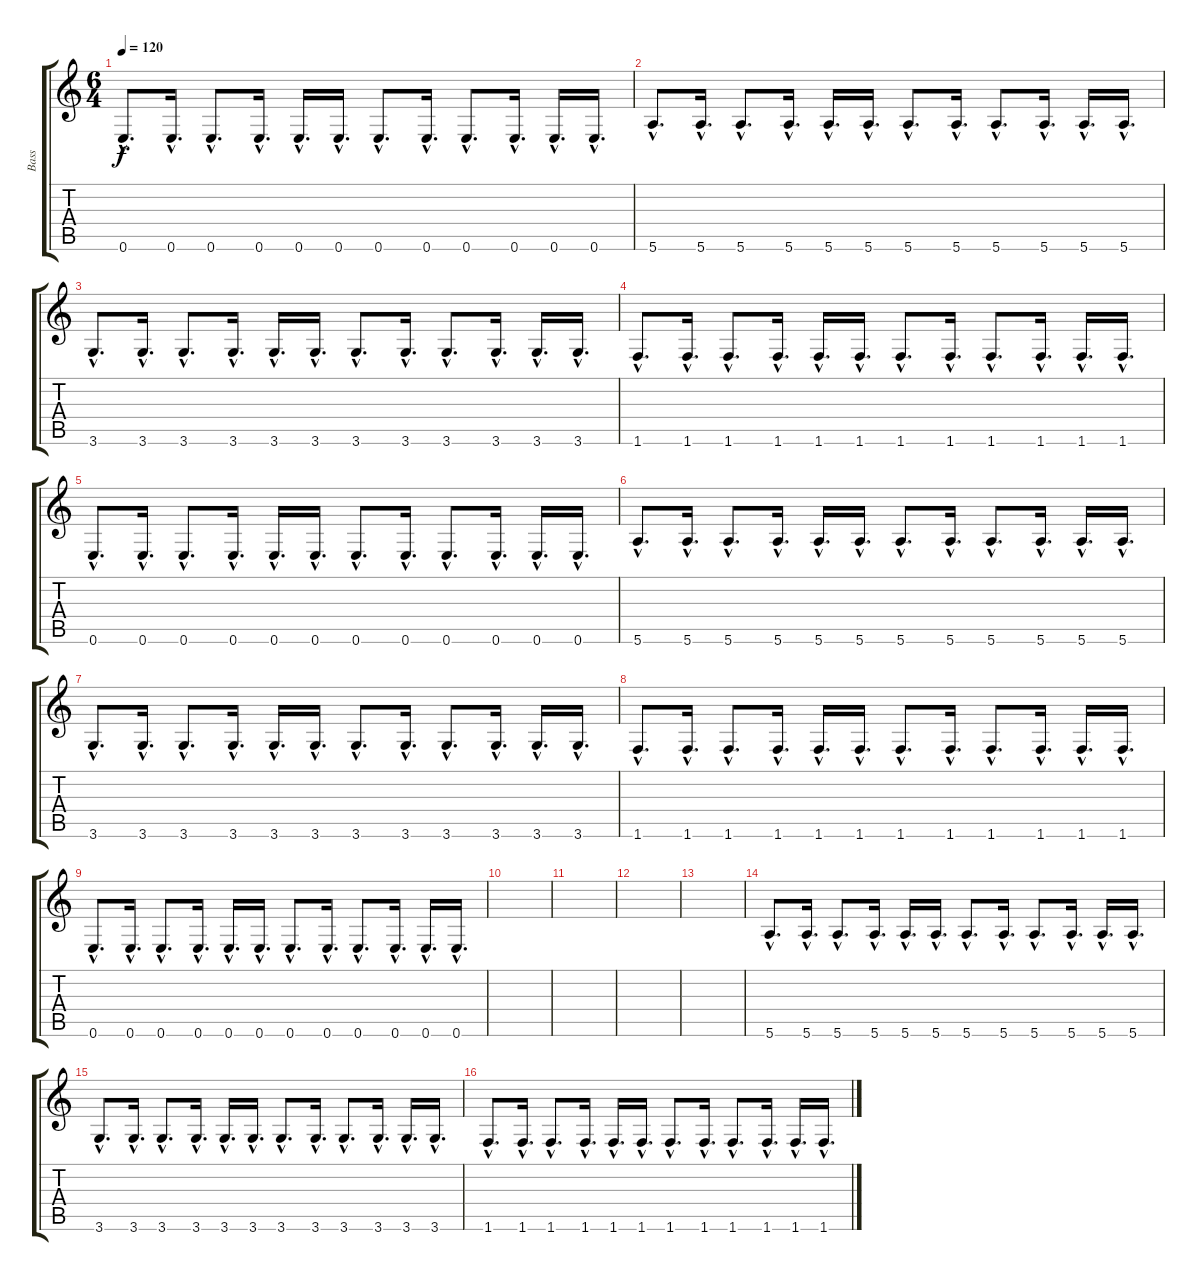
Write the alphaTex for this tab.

\track ("Bass" "Bass") {instrument slapbass1}
\staff {score tabs}
\tuning (E4 B3 G3 D3 A2 E2) {hide}
\ts (6 4)
\tempo 120
\clef g2
\ks c
0.6{hac}.8{d dy f} 0.6{hac}.16{d} 0.6{hac}.8{d} 0.6{hac}.16{d} 0.6{hac}.16{d} 0.6{hac}.16{d} 0.6{hac}.8{d} 0.6{hac}.16{d} 0.6{hac}.8{d} 0.6{hac}.16{d} 0.6{hac}.16{d} 0.6{hac}.16{d} |
5.6{hac}.8{d} 5.6{hac}.16{d} 5.6{hac}.8{d} 5.6{hac}.16{d} 5.6{hac}.16{d} 5.6{hac}.16{d} 5.6{hac}.8{d} 5.6{hac}.16{d} 5.6{hac}.8{d} 5.6{hac}.16{d} 5.6{hac}.16{d} 5.6{hac}.16{d} |
3.6{hac}.8{d} 3.6{hac}.16{d} 3.6{hac}.8{d} 3.6{hac}.16{d} 3.6{hac}.16{d} 3.6{hac}.16{d} 3.6{hac}.8{d} 3.6{hac}.16{d} 3.6{hac}.8{d} 3.6{hac}.16{d} 3.6{hac}.16{d} 3.6{hac}.16{d} |
1.6{hac}.8{d} 1.6{hac}.16{d} 1.6{hac}.8{d} 1.6{hac}.16{d} 1.6{hac}.16{d} 1.6{hac}.16{d} 1.6{hac}.8{d} 1.6{hac}.16{d} 1.6{hac}.8{d} 1.6{hac}.16{d} 1.6{hac}.16{d} 1.6{hac}.16{d} |
0.6{hac}.8{d} 0.6{hac}.16{d} 0.6{hac}.8{d} 0.6{hac}.16{d} 0.6{hac}.16{d} 0.6{hac}.16{d} 0.6{hac}.8{d} 0.6{hac}.16{d} 0.6{hac}.8{d} 0.6{hac}.16{d} 0.6{hac}.16{d} 0.6{hac}.16{d} |
5.6{hac}.8{d} 5.6{hac}.16{d} 5.6{hac}.8{d} 5.6{hac}.16{d} 5.6{hac}.16{d} 5.6{hac}.16{d} 5.6{hac}.8{d} 5.6{hac}.16{d} 5.6{hac}.8{d} 5.6{hac}.16{d} 5.6{hac}.16{d} 5.6{hac}.16{d} |
3.6{hac}.8{d} 3.6{hac}.16{d} 3.6{hac}.8{d} 3.6{hac}.16{d} 3.6{hac}.16{d} 3.6{hac}.16{d} 3.6{hac}.8{d} 3.6{hac}.16{d} 3.6{hac}.8{d} 3.6{hac}.16{d} 3.6{hac}.16{d} 3.6{hac}.16{d} |
1.6{hac}.8{d} 1.6{hac}.16{d} 1.6{hac}.8{d} 1.6{hac}.16{d} 1.6{hac}.16{d} 1.6{hac}.16{d} 1.6{hac}.8{d} 1.6{hac}.16{d} 1.6{hac}.8{d} 1.6{hac}.16{d} 1.6{hac}.16{d} 1.6{hac}.16{d} |
0.6{hac}.8{d} 0.6{hac}.16{d} 0.6{hac}.8{d} 0.6{hac}.16{d} 0.6{hac}.16{d} 0.6{hac}.16{d} 0.6{hac}.8{d} 0.6{hac}.16{d} 0.6{hac}.8{d} 0.6{hac}.16{d} 0.6{hac}.16{d} 0.6{hac}.16{d} |
|
|
|
|
5.6{hac}.8{d} 5.6{hac}.16{d} 5.6{hac}.8{d} 5.6{hac}.16{d} 5.6{hac}.16{d} 5.6{hac}.16{d} 5.6{hac}.8{d} 5.6{hac}.16{d} 5.6{hac}.8{d} 5.6{hac}.16{d} 5.6{hac}.16{d} 5.6{hac}.16{d} |
3.6{hac}.8{d} 3.6{hac}.16{d} 3.6{hac}.8{d} 3.6{hac}.16{d} 3.6{hac}.16{d} 3.6{hac}.16{d} 3.6{hac}.8{d} 3.6{hac}.16{d} 3.6{hac}.8{d} 3.6{hac}.16{d} 3.6{hac}.16{d} 3.6{hac}.16{d} |
1.6{hac}.8{d} 1.6{hac}.16{d} 1.6{hac}.8{d} 1.6{hac}.16{d} 1.6{hac}.16{d} 1.6{hac}.16{d} 1.6{hac}.8{d} 1.6{hac}.16{d} 1.6{hac}.8{d} 1.6{hac}.16{d} 1.6{hac}.16{d} 1.6{hac}.16{d}
